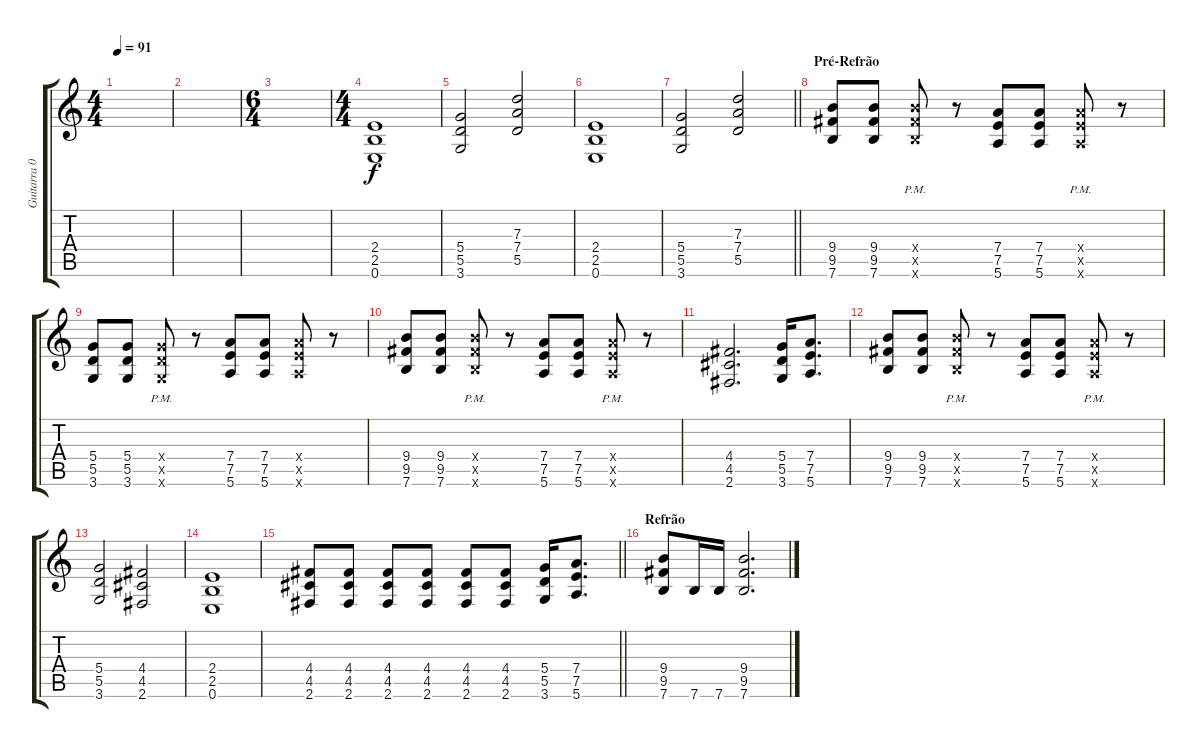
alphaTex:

\track ("Guitarra 01" "Guitarra 0") {instrument distortionguitar}
\staff {score tabs}
\tuning (E4 B3 G3 D3 A2 E2) {hide}
\ts (4 4)
\tempo 91
\clef g2
\ks c
|
|
\ts (6 4)
|
\ts (4 4)
(2.4 2.5 0.6).1 |
(5.4 5.5 3.6).2 (7.3 7.4 5.5).2 |
(2.4 2.5 0.6).1 |
\barLineRight lightlight
(5.4 5.5 3.6).2 (7.3 7.4 5.5).2 |
\section ("" "Pré-Refrão")
(9.4 9.5 7.6).8 (9.4 9.5 7.6).8 (9.4{pm x} 9.5{pm x} 7.6{pm x}).8 r.8 (7.4 7.5 5.6).8 (7.4 7.5 5.6).8 (7.4{pm x} 7.5{pm x} 5.6{pm x}).8 r.8 |
(5.4 5.5 3.6).8 (5.4 5.5 3.6).8 (5.4{pm x} 5.5{pm x} 3.6{pm x}).8 r.8 (7.4 7.5 5.6).8 (7.4 7.5 5.6).8 (7.4{x} 7.5{x} 5.6{x}).8 r.8 |
(9.4 9.5 7.6).8 (9.4 9.5 7.6).8 (9.4{pm x} 9.5{pm x} 7.6{pm x}).8 r.8 (7.4 7.5 5.6).8 (7.4 7.5 5.6).8 (7.4{pm x} 7.5{pm x} 5.6{pm x}).8 r.8 |
(4.4 4.5 2.6).2{d} (5.4 5.5 3.6).16 (7.4 7.5 5.6).8{d} |
(9.4 9.5 7.6).8 (9.4 9.5 7.6).8 (9.4{pm x} 9.5{pm x} 7.6{pm x}).8 r.8 (7.4 7.5 5.6).8 (7.4 7.5 5.6).8 (7.4{pm x} 7.5{pm x} 5.6{pm x}).8 r.8 |
(5.4 5.5 3.6).2 (4.4 4.5 2.6).2 |
(2.4 2.5 0.6).1 |
\barLineRight lightlight
(4.4 4.5 2.6).8 (4.4 4.5 2.6).8 (4.4 4.5 2.6).8 (4.4 4.5 2.6).8 (4.4 4.5 2.6).8 (4.4 4.5 2.6).8 (5.4 5.5 3.6).16 (7.4 7.5 5.6).8{d} |
\section ("" "Refrão")
(9.4 9.5 7.6).8 7.6.16 7.6.16 (9.4 9.5 7.6).2{d}
